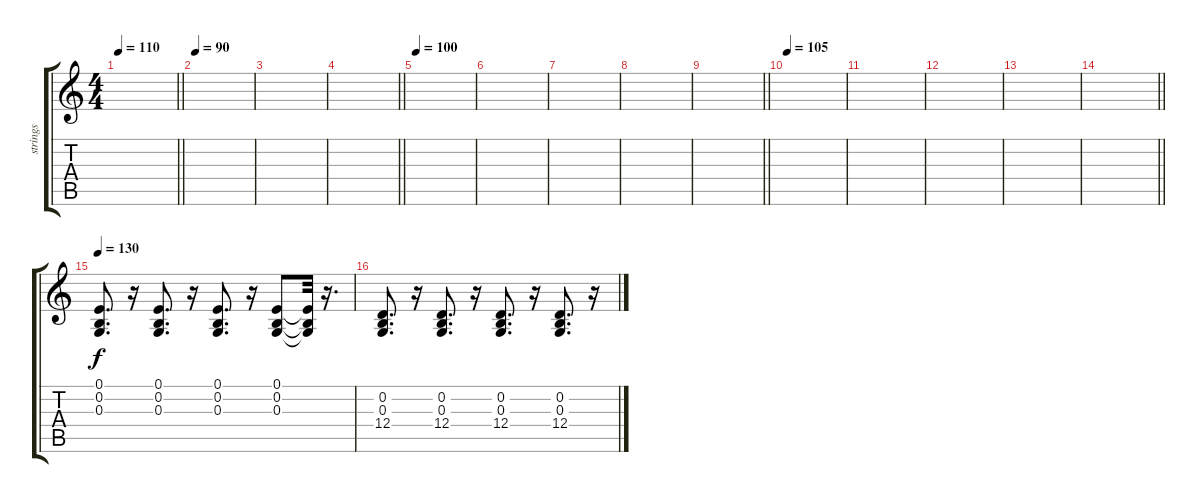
\track ("strings" "strings") {instrument stringensemble1}
\staff {score tabs}
\tuning (E4 B3 G3 D3 A2 E2) {hide}
\ts (4 4)
\tempo 110
\clef g2
\barLineRight lightlight
\ks c
|
\section ("" "")
\tempo 90
|
|
\barLineRight lightlight
|
\section ("" "")
\tempo 100
|
|
|
|
\barLineRight lightlight
|
\section ("" "")
\tempo 105
|
|
|
|
\barLineRight lightlight
|
\section ("" "")
\tempo 130
(0.1 0.2 0.3).8{d instrument electricgrandpiano} r.16 (0.1 0.2 0.3).8{d} r.16 (0.1 0.2 0.3).8{d} r.16 (0.1 0.2 0.3).8 (0.1{t} 0.2{t} 0.3{t}).32 r.16{d} |
(0.2 0.3 12.4).8{d} r.16 (0.2 0.3 12.4).8{d} r.16 (0.2 0.3 12.4).8{d} r.16 (0.2 0.3 12.4).8{d} r.16
